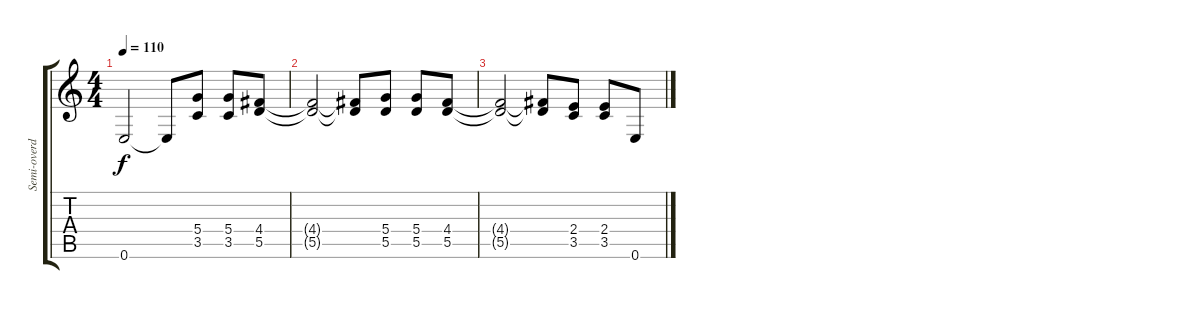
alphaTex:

\track ("Semi-overdrive guit" "Semi-overd") {instrument acousticguitarsteel}
\staff {score tabs}
\tuning (E4 B3 G3 D3 A2 E2) {hide}
\ts (4 4)
\tempo 110
\clef g2
\ks c
0.6.2{dy f} 0.6{t}.8 (5.4 3.5).8 (5.4 3.5).8 (4.4 5.5).8 |
(4.4{t} 5.5{t}).2 (4.4{t} 5.5{t}).8 (5.4 5.5).8 (5.4 5.5).8 (4.4 5.5).8 |
(4.4{t} 5.5{t}).2 (4.4{t} 5.5{t}).8 (2.4 3.5).8 (2.4 3.5).8 0.6.8
